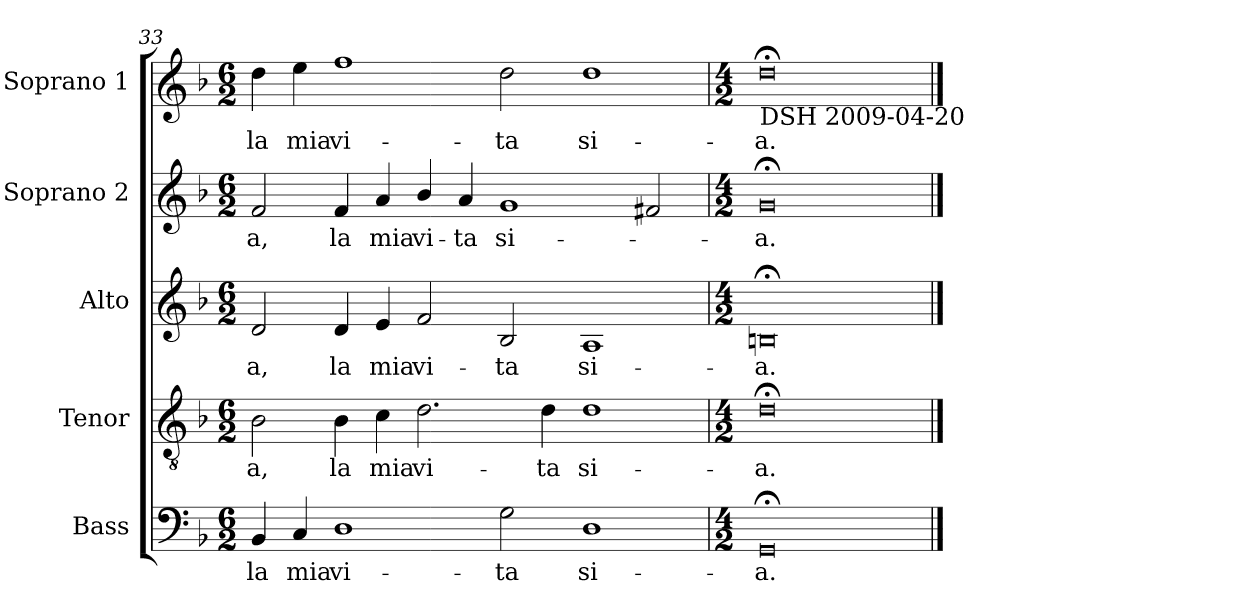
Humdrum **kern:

**kern	**text	**kern	**text	**kern	**text	**kern	**text	**kern	**text
*part5	*part5	*part4	*part4	*part3	*part3	*part2	*part2	*part1	*part1
*staff5	*staff5	*staff4	*staff4	*staff3	*staff3	*staff2	*staff2	*staff1	*staff1
*I"Bass	*	*I"Tenor	*	*I"Alto	*	*I"Soprano 2	*	*I"Soprano 1	*
*I'B	*	*I'T	*	*I'A	*	*I'S2	*	*I'S1	*
*clefF4	*	*clefGv2	*	*clefG2	*	*clefG2	*	*clefG2	*
*	*	*ITrd7c12	*	*	*	*	*	*	*
*k[b-]	*	*k[b-]	*	*k[b-]	*	*k[b-]	*	*k[b-]	*
*F:	*	*F:	*	*F:	*	*F:	*	*F:	*
*M6/2	*	*M6/2	*	*M6/2	*	*M6/2	*	*M6/2	*
=33	=33	=33	=33	=33	=33	=33	=33	=33	=33
!	!LO:LY:b:color=#000000	!	!	!	!	!	!	!	!
!	!	!	!LO:LY:b:color=#000000	!	!	!	!	!	!
!	!	!	!	!	!LO:LY:b:color=#000000	!	!	!	!
!	!	!	!	!	!	!	!LO:LY:b:color=#000000	!	!
!	!	!	!	!	!	!	!	!	!LO:LY:b:color=#000000
4BB-i/	la	2BB-i\	-a,	2di/	-a,	2fi/	-a,	4ddi\	la
!	!LO:LY:b:color=#000000	!	!	!	!	!	!	!	!
!	!	!	!	!	!	!	!	!	!LO:LY:b:color=#000000
4Ci/	mia	.	.	.	.	.	.	4eei\	mia
!	!LO:LY:b:color=#000000	!	!	!	!	!	!	!	!
!	!	!	!LO:LY:b:color=#000000	!	!	!	!	!	!
!	!	!	!	!	!LO:LY:b:color=#000000	!	!	!	!
!	!	!	!	!	!	!	!LO:LY:b:color=#000000	!	!
!	!	!	!	!	!	!	!	!	!LO:LY:b:color=#000000
1Di	vi-	4BB-i\	la	4di/	la	4fi/	la	1ffi	vi-
!	!	!	!LO:LY:b:color=#000000	!	!	!	!	!	!
!	!	!	!	!	!LO:LY:b:color=#000000	!	!	!	!
!	!	!	!	!	!	!	!LO:LY:b:color=#000000	!	!
.	.	4Ci\	mia	4ei/	mia	4ai/	mia	.	.
!	!	!	!LO:LY:b:color=#000000	!	!	!	!	!	!
!	!	!	!	!	!LO:LY:b:color=#000000	!	!	!	!
!	!	!	!	!	!	!	!LO:LY:b:color=#000000	!	!
.	.	2.Di\	vi-	2fi/	vi-	4b-i/	vi-	.	.
!	!	!	!	!	!	!	!LO:LY:b:color=#000000	!	!
.	.	.	.	.	.	4ai/	-ta	.	.
!	!LO:LY:b:color=#000000	!	!	!	!	!	!	!	!
!	!	!	!	!	!LO:LY:b:color=#000000	!	!	!	!
!	!	!	!	!	!	!	!LO:LY:b:color=#000000	!	!
!	!	!	!	!	!	!	!	!	!LO:LY:b:color=#000000
2Gi\	-ta	.	.	2B-i/	-ta	1gi	si-	2ddi\	-ta
!	!	!	!LO:LY:b:color=#000000	!	!	!	!	!	!
.	.	4Di\	-ta	.	.	.	.	.	.
!	!LO:LY:b:color=#000000	!	!	!	!	!	!	!	!
!	!	!	!LO:LY:b:color=#000000	!	!	!	!	!	!
!	!	!	!	!	!LO:LY:b:color=#000000	!	!	!	!
!	!	!	!	!	!	!	!	!	!LO:LY:b:color=#000000
1Di	si-	1Di	si-	1Ai	si-	.	.	1ddi	si-
.	.	.	.	.	.	2f#Xi/	.	.	.
=34	=34	=34	=34	=34	=34	=34	=34	=34	=34
*M4/2	*	*M4/2	*	*M4/2	*	*M4/2	*	*M4/2	*
!	!LO:LY:b:color=#000000	!	!	!	!	!	!	!	!
!	!	!	!LO:LY:b:color=#000000	!	!	!	!	!	!
!	!	!	!	!	!LO:LY:b:color=#000000	!	!	!	!
!	!	!	!	!	!	!	!LO:LY:b:color=#000000	!	!
!	!	!	!	!	!	!	!	!LO:TX:b:t=DSH 2009-04-20	!
!	!	!	!	!	!	!	!	!	!LO:LY:b:color=#000000
0GG;i	-a.	0D;i	-a.	0Bn;i	-a.	0g;i	-a.	0dd;i	-a.
==	==	==	==	==	==	==	==	==	==
*-	*-	*-	*-	*-	*-	*-	*-	*-	*-
